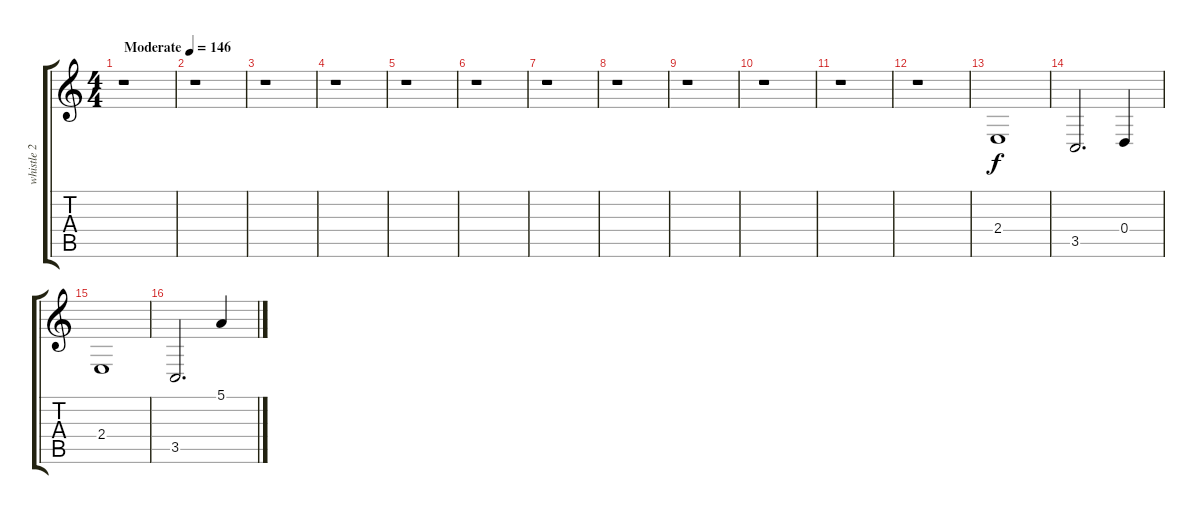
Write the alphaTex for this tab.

\track ("whistle 2" "whistle 2") {instrument whistle}
\staff {score tabs}
\tuning (E4 B3 G3 D3 A2 E2) {hide}
\ts (4 4)
\tempo (146 "Moderate")
\clef g2
\ks c
r.1{dy f instrument whistle} |
r.1 |
r.1 |
r.1 |
r.1 |
r.1 |
r.1 |
r.1 |
r.1 |
r.1 |
r.1 |
r.1 |
2.4.1 |
3.5.2{d} 0.4.4 |
2.4.1 |
3.5.2{d} 5.1.4
